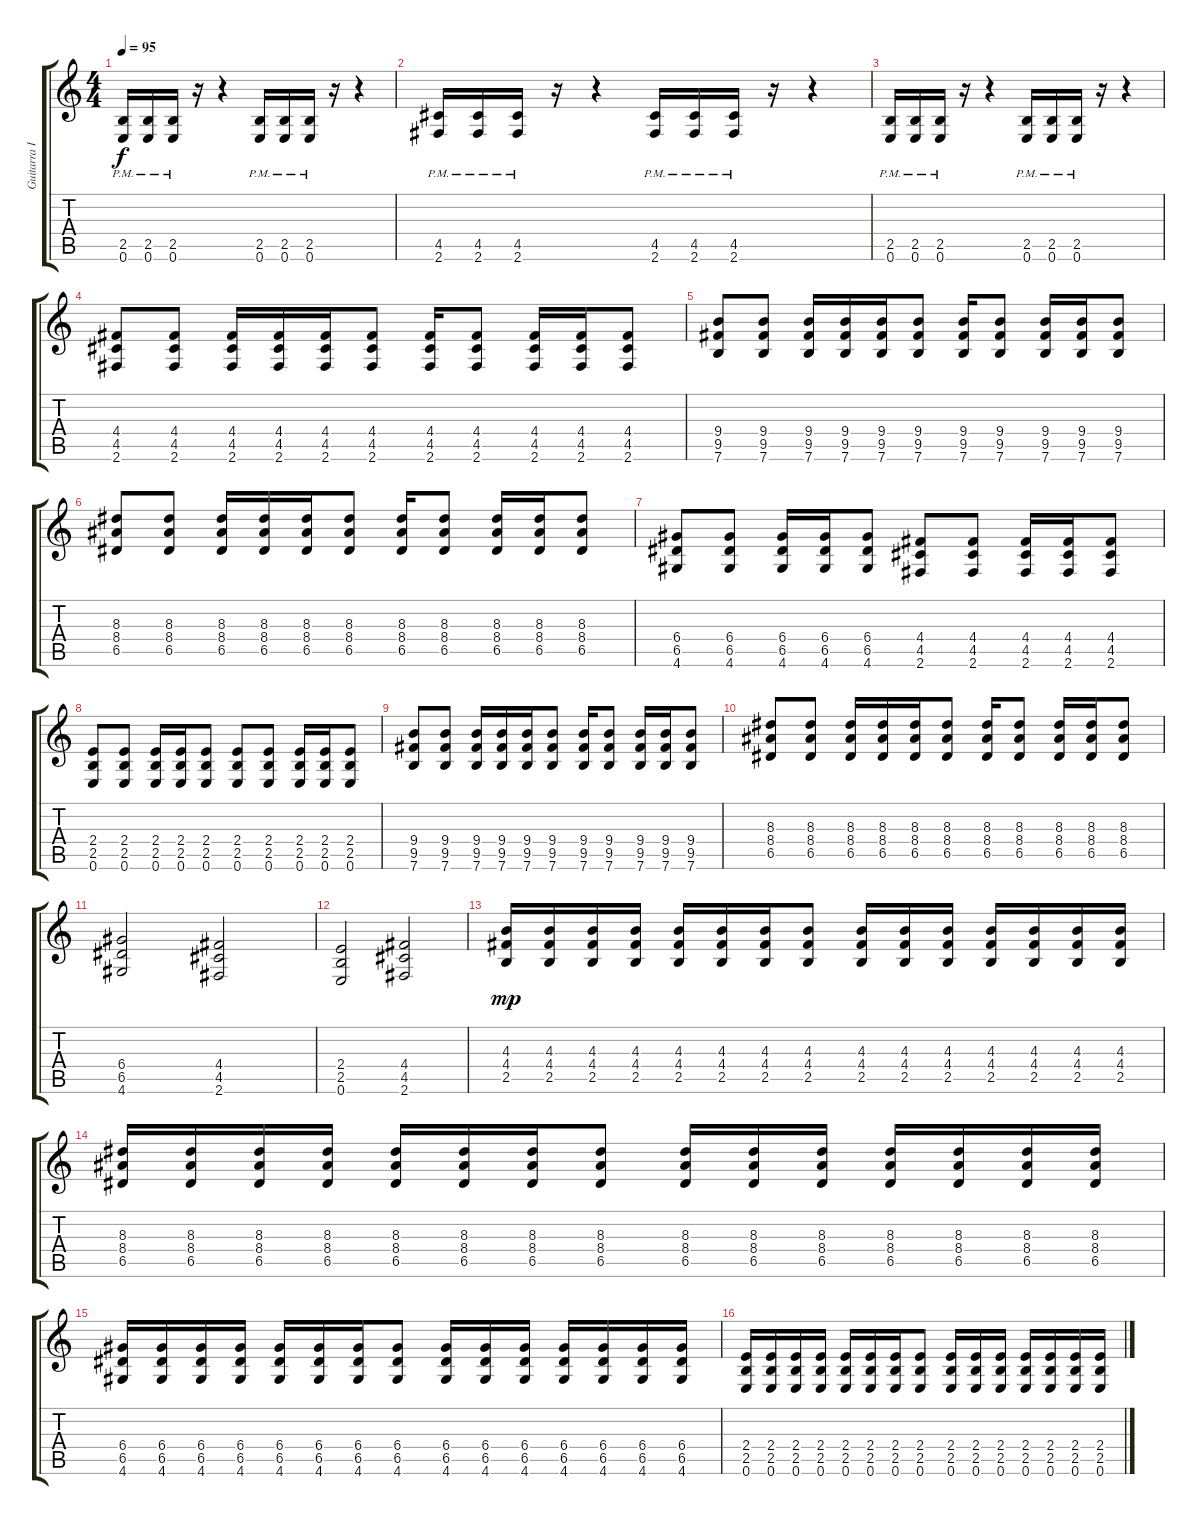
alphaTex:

\track ("Guitarra I" "Guitarra I") {instrument overdrivenguitar}
\staff {score tabs}
\tuning (E4 B3 G3 D3 A2 E2) {hide}
\ts (4 4)
\tempo 95
\clef g2
\ks c
(2.5{pm} 0.6{pm}).16{dy f} (2.5{pm} 0.6{pm}).16 (2.5{pm} 0.6{pm}).16 r.16 r.4 (2.5{pm} 0.6{pm}).16 (2.5{pm} 0.6{pm}).16 (2.5{pm} 0.6{pm}).16 r.16 r.4 |
(4.5{pm} 2.6{pm}).16 (4.5{pm} 2.6{pm}).16 (4.5{pm} 2.6{pm}).16 r.16 r.4 (4.5{pm} 2.6{pm}).16 (4.5{pm} 2.6{pm}).16 (4.5{pm} 2.6{pm}).16 r.16 r.4 |
(2.5{pm} 0.6{pm}).16 (2.5{pm} 0.6{pm}).16 (2.5{pm} 0.6{pm}).16 r.16 r.4 (2.5{pm} 0.6{pm}).16 (2.5{pm} 0.6{pm}).16 (2.5{pm} 0.6{pm}).16 r.16 r.4 |
(4.4 4.5 2.6).8 (4.4 4.5 2.6).8 (4.4 4.5 2.6).16 (4.4 4.5 2.6).16 (4.4 4.5 2.6).16 (4.4 4.5 2.6).8 (4.4 4.5 2.6).16 (4.4 4.5 2.6).8 (4.4 4.5 2.6).16 (4.4 4.5 2.6).16 (4.4 4.5 2.6).8 |
(9.4 9.5 7.6).8 (9.4 9.5 7.6).8 (9.4 9.5 7.6).16 (9.4 9.5 7.6).16 (9.4 9.5 7.6).16 (9.4 9.5 7.6).8 (9.4 9.5 7.6).16 (9.4 9.5 7.6).8 (9.4 9.5 7.6).16 (9.4 9.5 7.6).16 (9.4 9.5 7.6).8 |
(8.3 8.4 6.5).8 (8.3 8.4 6.5).8 (8.3 8.4 6.5).16 (8.3 8.4 6.5).16 (8.3 8.4 6.5).16 (8.3 8.4 6.5).8 (8.3 8.4 6.5).16 (8.3 8.4 6.5).8 (8.3 8.4 6.5).16 (8.3 8.4 6.5).16 (8.3 8.4 6.5).8 |
(6.4 6.5 4.6).8 (6.4 6.5 4.6).8 (6.4 6.5 4.6).16 (6.4 6.5 4.6).16 (6.4 6.5 4.6).8 (4.4 4.5 2.6).8 (4.4 4.5 2.6).8 (4.4 4.5 2.6).16 (4.4 4.5 2.6).16 (4.4 4.5 2.6).8 |
(2.4 2.5 0.6).8 (2.4 2.5 0.6).8 (2.4 2.5 0.6).16 (2.4 2.5 0.6).16 (2.4 2.5 0.6).8 (2.4 2.5 0.6).8 (2.4 2.5 0.6).8 (2.4 2.5 0.6).16 (2.4 2.5 0.6).16 (2.4 2.5 0.6).8 |
(9.4 9.5 7.6).8 (9.4 9.5 7.6).8 (9.4 9.5 7.6).16 (9.4 9.5 7.6).16 (9.4 9.5 7.6).16 (9.4 9.5 7.6).8 (9.4 9.5 7.6).16 (9.4 9.5 7.6).8 (9.4 9.5 7.6).16 (9.4 9.5 7.6).16 (9.4 9.5 7.6).8 |
(8.3 8.4 6.5).8 (8.3 8.4 6.5).8 (8.3 8.4 6.5).16 (8.3 8.4 6.5).16 (8.3 8.4 6.5).16 (8.3 8.4 6.5).8 (8.3 8.4 6.5).16 (8.3 8.4 6.5).8 (8.3 8.4 6.5).16 (8.3 8.4 6.5).16 (8.3 8.4 6.5).8 |
(6.4 6.5 4.6).2 (4.4 4.5 2.6).2 |
(2.4 2.5 0.6).2 (4.4 4.5 2.6).2 |
(4.3 4.4 2.5).16{dy mp} (4.3 4.4 2.5).16 (4.3 4.4 2.5).16 (4.3 4.4 2.5).16 (4.3 4.4 2.5).16 (4.3 4.4 2.5).16 (4.3 4.4 2.5).16 (4.3 4.4 2.5).8 (4.3 4.4 2.5).16 (4.3 4.4 2.5).16 (4.3 4.4 2.5).16 (4.3 4.4 2.5).16 (4.3 4.4 2.5).16 (4.3 4.4 2.5).16 (4.3 4.4 2.5).16 |
(8.3 8.4 6.5).16 (8.3 8.4 6.5).16 (8.3 8.4 6.5).16 (8.3 8.4 6.5).16 (8.3 8.4 6.5).16 (8.3 8.4 6.5).16 (8.3 8.4 6.5).16 (8.3 8.4 6.5).8 (8.3 8.4 6.5).16 (8.3 8.4 6.5).16 (8.3 8.4 6.5).16 (8.3 8.4 6.5).16 (8.3 8.4 6.5).16 (8.3 8.4 6.5).16 (8.3 8.4 6.5).16 |
(6.4 6.5 4.6).16 (6.4 6.5 4.6).16 (6.4 6.5 4.6).16 (6.4 6.5 4.6).16 (6.4 6.5 4.6).16 (6.4 6.5 4.6).16 (6.4 6.5 4.6).16 (6.4 6.5 4.6).8 (6.4 6.5 4.6).16 (6.4 6.5 4.6).16 (6.4 6.5 4.6).16 (6.4 6.5 4.6).16 (6.4 6.5 4.6).16 (6.4 6.5 4.6).16 (6.4 6.5 4.6).16 |
(2.4 2.5 0.6).16 (2.4 2.5 0.6).16 (2.4 2.5 0.6).16 (2.4 2.5 0.6).16 (2.4 2.5 0.6).16 (2.4 2.5 0.6).16 (2.4 2.5 0.6).16 (2.4 2.5 0.6).8 (2.4 2.5 0.6).16 (2.4 2.5 0.6).16 (2.4 2.5 0.6).16 (2.4 2.5 0.6).16 (2.4 2.5 0.6).16 (2.4 2.5 0.6).16 (2.4 2.5 0.6).16
